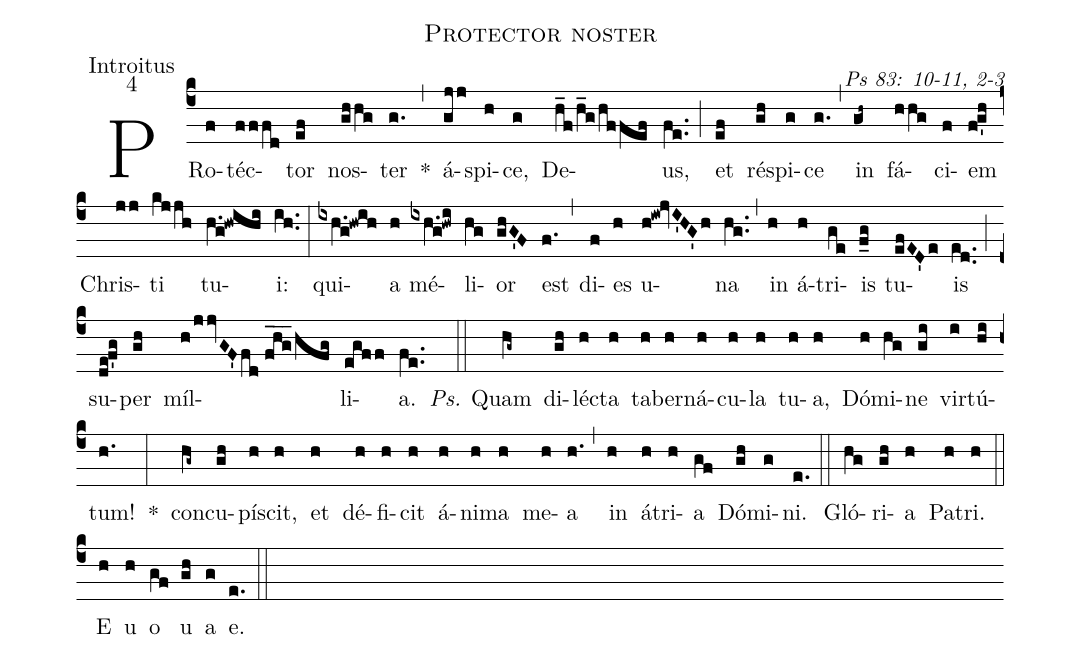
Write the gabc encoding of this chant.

name: Protector noster;
office-part: Introitus;
mode: 4;
commentary: Ps 83: 10-11, 2-3;
%%
(c4) PRo(f)téc(fffd)tor(ef) nos(ghhg)ter(g.) *(,) á(gjj)spi(h)ce,(g) De(h_f/h_g/hffef)us,(fe..) (;) et(ef) ré(gh)spi(g)ce(g.) (,) in(gh~) fá(hhg)ci(f)em(fg'h) Chris(jj)ti(kjjh) tu(h.g!hwihi)i:(ih..) (:)
qui(ixh.g!hwih)a(h) mé(ixh.g!hwi)li(hg)or(ghG'F) est(f.) (,) di(f)es(h) u(h!iw!jvI'HG'h)na(hg..) (,) in(h) á(h)tri(ge)is(f_g) tu(efED'e)is(ed..) (;) su(de!f'g)per(gh) míl(h/jjvGF'fd//fhg___/hfg)li(egff)a.(fe..) (::)
<i>Ps.</i> Quam(hg~) di(gh)léc(h)ta(h) ta(h)ber(h)ná(h)cu(h)la(h) tu(h)a,(h) Dó(h)mi(hg)ne(gi) vir(i)tú(hi)tum!(h.) *(:)
con(hg~)cu(gh)pí(h)scit,(h) et(h) dé(h)fi(h)cit(h) á(h)ni(h)ma(h) me(h)a(h.) (,) in(h) á(h)tri(h)a(gf) Dó(gh)mi(g)ni.(e.) (::)
Gló(hg)ri(gh)a(h) Pa(h)tri.(h) (::)
<eu>E(h) u(h) o(gf) u(gh) a(g) e.</eu>(e.) (::)
